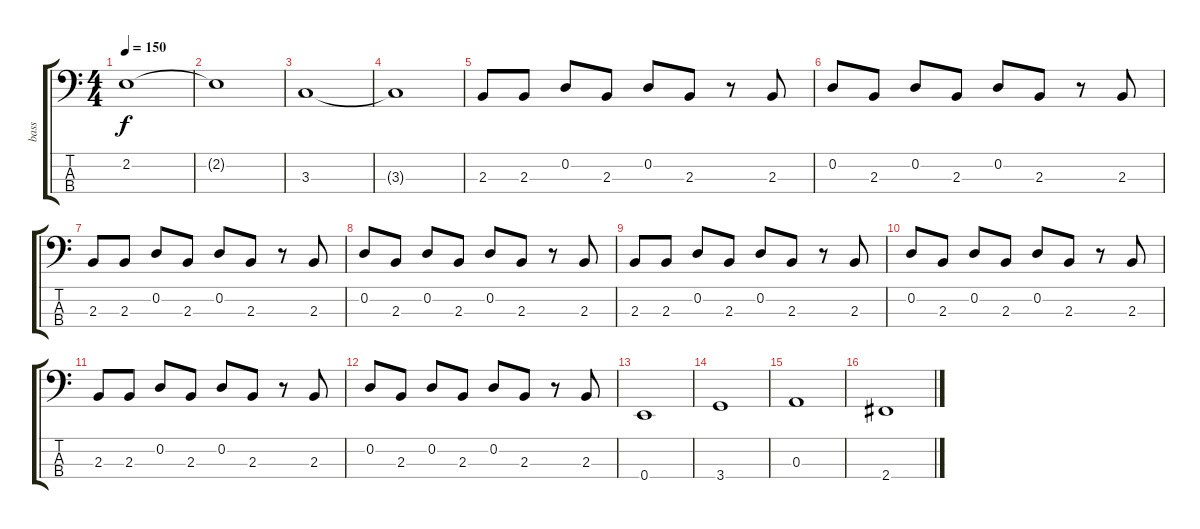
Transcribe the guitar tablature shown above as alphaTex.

\track ("bass" "bass") {instrument electricbassfinger}
\staff {score tabs}
\tuning (G2 D2 A1 E1) {hide}
\ts (4 4)
\tempo 150
\clef f4
\ks c
2.2.1{dy f} |
2.2{t}.1 |
3.3.1 |
3.3{t}.1 |
2.3.8 2.3.8 0.2.8 2.3.8 0.2.8 2.3.8 r.8 2.3.8 |
0.2.8 2.3.8 0.2.8 2.3.8 0.2.8 2.3.8 r.8 2.3.8 |
2.3.8 2.3.8 0.2.8 2.3.8 0.2.8 2.3.8 r.8 2.3.8 |
0.2.8 2.3.8 0.2.8 2.3.8 0.2.8 2.3.8 r.8 2.3.8 |
2.3.8 2.3.8 0.2.8 2.3.8 0.2.8 2.3.8 r.8 2.3.8 |
0.2.8 2.3.8 0.2.8 2.3.8 0.2.8 2.3.8 r.8 2.3.8 |
2.3.8 2.3.8 0.2.8 2.3.8 0.2.8 2.3.8 r.8 2.3.8 |
0.2.8 2.3.8 0.2.8 2.3.8 0.2.8 2.3.8 r.8 2.3.8 |
0.4.1 |
3.4.1 |
0.3.1 |
2.4.1
